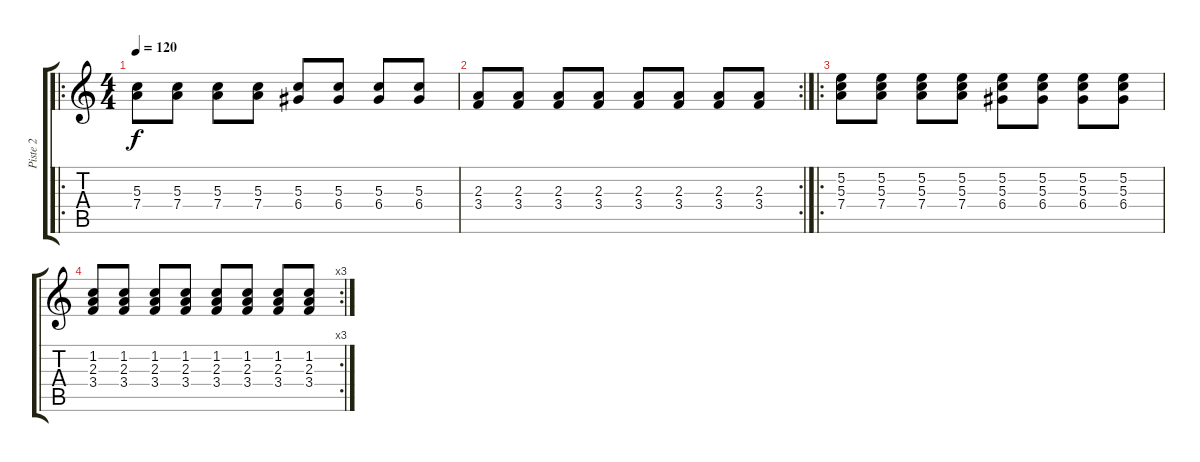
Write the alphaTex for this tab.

\track ("Piste 2" "Piste 2") {instrument electricguitarclean}
\staff {score tabs}
\tuning (E4 B3 G3 D3 A2 E2) {hide}
\ro
\ts (4 4)
\tempo 120
\clef g2
\ks c
(5.3 7.4).8{dy f instrument electricguitarclean} (5.3 7.4).8 (5.3 7.4).8 (5.3 7.4).8 (5.3 6.4).8 (5.3 6.4).8 (5.3 6.4).8 (5.3 6.4).8 |
\rc 2
(2.3 3.4).8 (2.3 3.4).8 (2.3 3.4).8 (2.3 3.4).8 (2.3 3.4).8 (2.3 3.4).8 (2.3 3.4).8 (2.3 3.4).8 |
\ro
(5.2 5.3 7.4).8 (5.2 5.3 7.4).8 (5.2 5.3 7.4).8 (5.2 5.3 7.4).8 (5.2 5.3 6.4).8 (5.2 5.3 6.4).8 (5.2 5.3 6.4).8 (5.2 5.3 6.4).8 |
\rc 3
(1.2 2.3 3.4).8 (1.2 2.3 3.4).8 (1.2 2.3 3.4).8 (1.2 2.3 3.4).8 (1.2 2.3 3.4).8 (1.2 2.3 3.4).8 (1.2 2.3 3.4).8 (1.2 2.3 3.4).8
